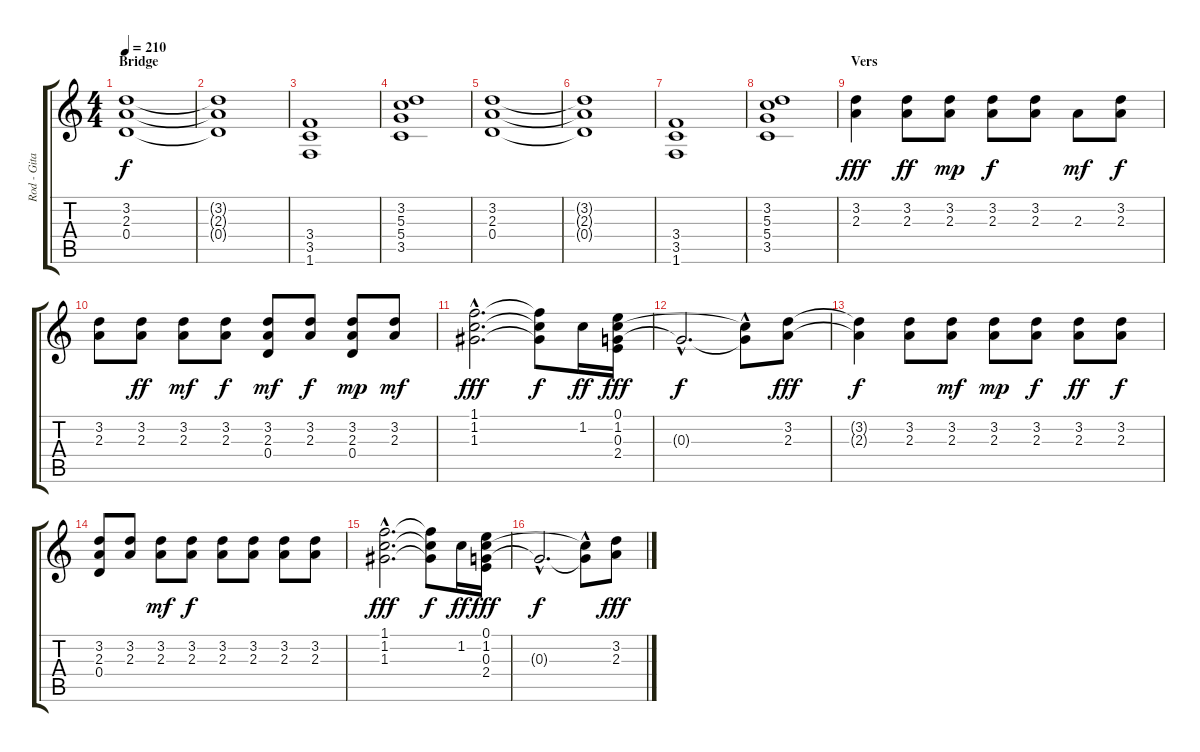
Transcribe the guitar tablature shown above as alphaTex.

\track ("Rod - Gitarre 2" "Rod - Gita") {instrument distortionguitar}
\staff {score tabs}
\tuning (E4 B3 G3 D3 A2 E2) {hide}
\ts (4 4)
\section ("" "Bridge")
\tempo 210
\clef g2
\ks c
(3.2 2.3 0.4).1{dy f} |
(3.2{t} 2.3{t} 0.4{t}).1 |
(3.4 3.5 1.6).1 |
(3.2 5.3 5.4 3.5).1 |
(3.2 2.3 0.4).1 |
(3.2{t} 2.3{t} 0.4{t}).1 |
(3.4 3.5 1.6).1 |
(3.2 5.3 5.4 3.5).1 |
\section ("" "Vers")
(3.2 2.3).4{dy fff} (3.2 2.3).8{dy ff} (3.2 2.3).8{dy mp} (3.2 2.3).8{dy f} (3.2 2.3).8 2.3.8{dy mf} (3.2 2.3).8{dy f} |
(3.2 2.3).8 (3.2 2.3).8{dy ff} (3.2 2.3).8{dy mf} (3.2 2.3).8{dy f} (3.2 2.3 0.4).8{dy mf} (3.2 2.3).8{dy f} (3.2 2.3 0.4).8{dy mp} (3.2 2.3).8{dy mf} |
(1.1{hac} 1.2{hac} 1.3{hac}).2{d dy fff} (1.1{t} 1.2{t} 1.3{t}).8{dy f} 1.2.16{dy ff} (0.1 1.2 0.3 2.4).16{dy fff} |
0.3{hac t}.2{d dy f} (1.2{t} 0.3{hac t}).8 (3.2 2.3).8{dy fff} |
(3.2{t} 2.3{t}).4{dy f} (3.2 2.3).8 (3.2 2.3).8{dy mf} (3.2 2.3).8{dy mp} (3.2 2.3).8{dy f} (3.2 2.3).8{dy ff} (3.2 2.3).8{dy f} |
(3.2 2.3 0.4).8 (3.2 2.3).8 (3.2 2.3).8{dy mf} (3.2 2.3).8{dy f} (3.2 2.3).8 (3.2 2.3).8 (3.2 2.3).8 (3.2 2.3).8 |
(1.1{hac} 1.2{hac} 1.3{hac}).2{d dy fff} (1.1{t} 1.2{t} 1.3{t}).8{dy f} 1.2.16{dy ff} (0.1 1.2 0.3 2.4).16{dy fff} |
0.3{hac t}.2{d dy f} (1.2{t} 0.3{hac t}).8 (3.2 2.3).8{dy fff}
